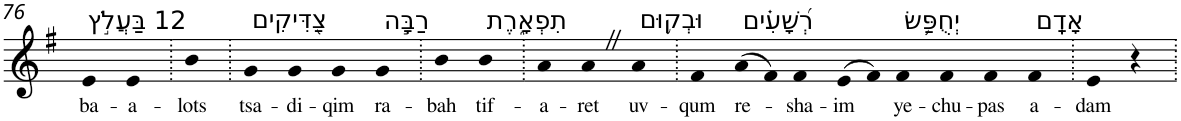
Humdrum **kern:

**kern	**text
*part1	*part1
*staff1	*staff1
*I"Piano	*
*I'Pno	*
!!LO:PB:g=z
*clefG2	*
*k[f#]	*
*G:	*
=76	=76
!LO:TX:a:t=12 בַּעֲלֹ֣ץ	!
!	!LO:LY:b
4e	ba-
!	!LO:LY:b
4e	-a-
=77.	=77.
!	!LO:LY:b
4b	-lots
=78.	=78.
!LO:TX:a:t=צַ֭דִּיקִים	!
!	!LO:LY:b
4g	tsa-
!	!LO:LY:b
4g	-di-
!	!LO:LY:b
4g	-qim
!LO:TX:a:t=רַבָּ֣ה	!
!	!LO:LY:b
4g	ra-
=79.	=79.
!	!LO:LY:b
4b	-bah
!LO:TX:a:t=תִפְאָ֑רֶת	!
!	!LO:LY:b
4b	tif-
=80.	=80.
!	!LO:LY:b
4a	-a-
!	!LO:LY:b
4aZ	-ret
!LO:TX:a:t=וּבְק֥וּם	!
!	!LO:LY:b
4a	uv-
=81.	=81.
!	!LO:LY:b
4f#	-qum
!LO:TX:a:t=רְ֝שָׁעִ֗ים	!
!	!LO:LY:b
(>8a	re-
8f#)	.
!	!LO:LY:b
4f#	-sha-
!	!LO:LY:b
(>8e	-im
8f#)	.
!LO:TX:a:t=יְחֻפַּ֥שׂ	!
!	!LO:LY:b
4f#	ye-
!	!LO:LY:b
4f#	-chu-
!	!LO:LY:b
4f#	-pas
!LO:TX:a:t=אָדָֽם	!
!	!LO:LY:b
4f#	a-
=82.	=82.
!	!LO:LY:b
4e	-dam
4r	.
=.	=.
*-	*-
